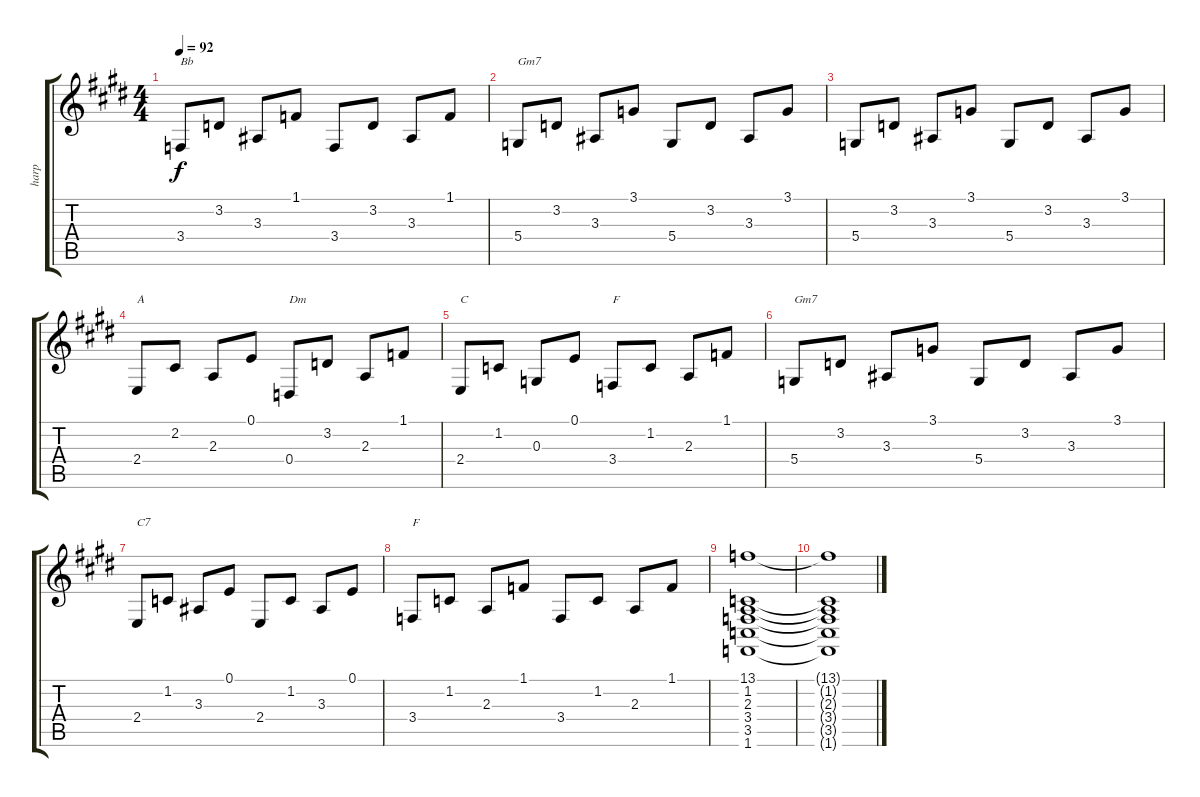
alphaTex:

\track ("harp" "harp") {instrument orchestralharp}
\staff {score tabs}
\tuning (E4 B3 G3 D3 A2 E2) {hide}
\ts (4 4)
\tempo 92
\clef g2
\ks e
3.4.8{txt "Bb" dy f} 3.2.8 3.3.8 1.1.8 3.4.8 3.2.8 3.3.8 1.1.8 |
5.4.8{txt "Gm7"} 3.2.8 3.3.8 3.1.8 5.4.8 3.2.8 3.3.8 3.1.8 |
5.4.8 3.2.8 3.3.8 3.1.8 5.4.8 3.2.8 3.3.8 3.1.8 |
2.4.8{txt "A"} 2.2.8 2.3.8 0.1.8 0.4.8{txt "Dm"} 3.2.8 2.3.8 1.1.8 |
2.4.8{txt "C"} 1.2.8 0.3.8 0.1.8 3.4.8{txt "F"} 1.2.8 2.3.8 1.1.8 |
5.4.8{txt "Gm7"} 3.2.8 3.3.8 3.1.8 5.4.8 3.2.8 3.3.8 3.1.8 |
2.4.8{txt "C7"} 1.2.8 3.3.8 0.1.8 2.4.8 1.2.8 3.3.8 0.1.8 |
3.4.8{txt "F"} 1.2.8 2.3.8 1.1.8 3.4.8 1.2.8 2.3.8 1.1.8 |
(13.1 1.2 2.3 3.4 3.5 1.6).1 |
(13.1{t} 1.2{t} 2.3{t} 3.4{t} 3.5{t} 1.6{t}).1
